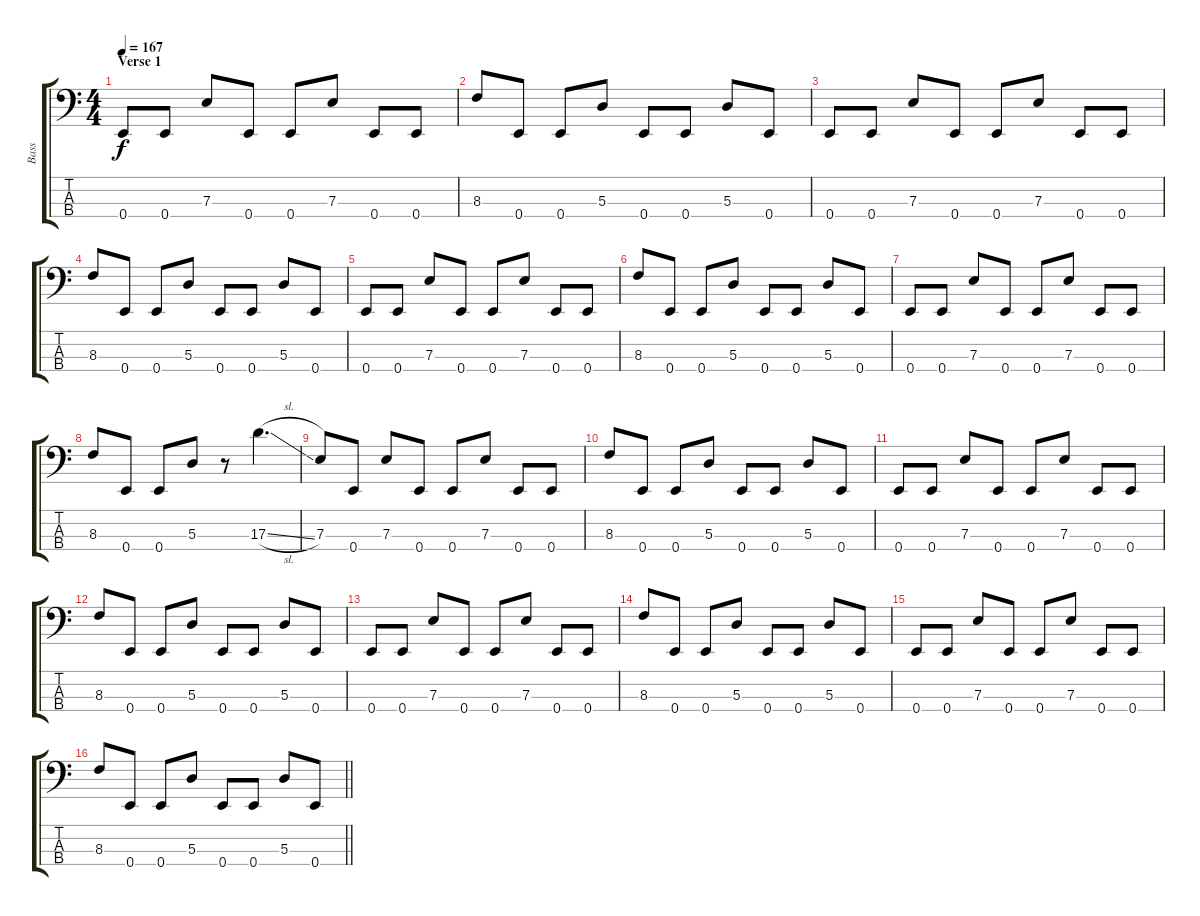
\track ("Bass" "Bass") {instrument electricbassfinger}
\staff {score tabs}
\tuning (G2 D2 A1 E1) {hide}
\ts (4 4)
\section ("" "Verse 1")
\tempo 167
\clef f4
\ks c
0.4.8{dy f} 0.4.8 7.3.8 0.4.8 0.4.8 7.3.8 0.4.8 0.4.8 |
8.3.8 0.4.8 0.4.8 5.3.8 0.4.8 0.4.8 5.3.8 0.4.8 |
0.4.8 0.4.8 7.3.8 0.4.8 0.4.8 7.3.8 0.4.8 0.4.8 |
8.3.8 0.4.8 0.4.8 5.3.8 0.4.8 0.4.8 5.3.8 0.4.8 |
0.4.8 0.4.8 7.3.8 0.4.8 0.4.8 7.3.8 0.4.8 0.4.8 |
8.3.8 0.4.8 0.4.8 5.3.8 0.4.8 0.4.8 5.3.8 0.4.8 |
0.4.8 0.4.8 7.3.8 0.4.8 0.4.8 7.3.8 0.4.8 0.4.8 |
8.3.8 0.4.8 0.4.8 5.3.8 r.8 17.3{sl}.4{d} |
7.3.8 0.4.8 7.3.8 0.4.8 0.4.8 7.3.8 0.4.8 0.4.8 |
8.3.8 0.4.8 0.4.8 5.3.8 0.4.8 0.4.8 5.3.8 0.4.8 |
0.4.8 0.4.8 7.3.8 0.4.8 0.4.8 7.3.8 0.4.8 0.4.8 |
8.3.8 0.4.8 0.4.8 5.3.8 0.4.8 0.4.8 5.3.8 0.4.8 |
0.4.8 0.4.8 7.3.8 0.4.8 0.4.8 7.3.8 0.4.8 0.4.8 |
8.3.8 0.4.8 0.4.8 5.3.8 0.4.8 0.4.8 5.3.8 0.4.8 |
0.4.8 0.4.8 7.3.8 0.4.8 0.4.8 7.3.8 0.4.8 0.4.8 |
\barLineRight lightlight
8.3.8 0.4.8 0.4.8 5.3.8 0.4.8 0.4.8 5.3.8 0.4.8
